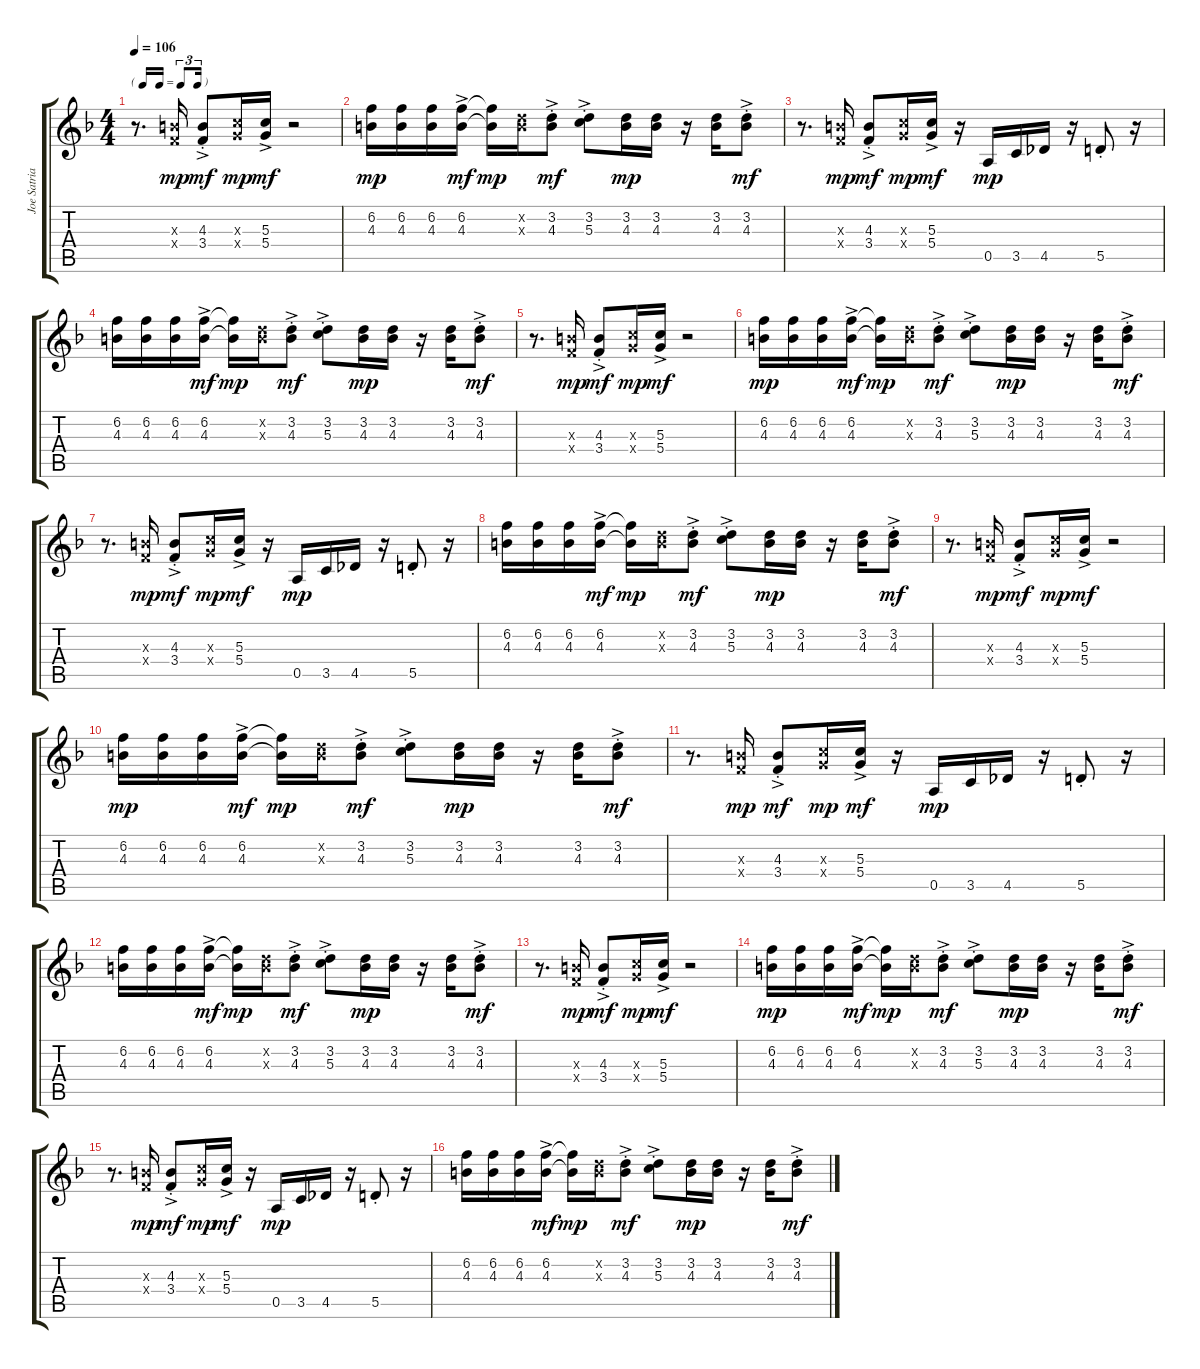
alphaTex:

\track ("Joe Satriani (Gtr.I)" "Joe Satria") {instrument electricguitarclean}
\staff {score tabs}
\tuning (E4 B3 G3 D3 A2 E2) {hide}
\ts (4 4)
\tf triplet16th
\tempo 106
\clef g2
\ks f
r.8{d dy mf} (4.3{x} 3.4{x}).16{dy mp} (4.3{ac st} 3.4{ac st}).8{dy mf} (5.3{x} 5.4{x}).16{dy mp} (5.3{ac} 5.4{ac}).16{dy mf} r.2 |
(6.2 4.3).16{dy mp} (6.2 4.3).16 (6.2 4.3).16 (6.2{ac} 4.3{ac}).16{dy mf} (6.2{t} 4.3{t}).16{dy mp} (3.2{x} 4.3{x}).16 (3.2{ac st} 4.3{ac st}).8{dy mf} (3.2{ac st} 5.3{ac st}).8 (3.2 4.3).16{dy mp} (3.2 4.3).16 r.16 (3.2 4.3).16 (3.2{ac st} 4.3{ac st}).8{dy mf} |
r.8{d} (4.3{x} 3.4{x}).16{dy mp} (4.3{ac st} 3.4{ac st}).8{dy mf} (5.3{x} 5.4{x}).16{dy mp} (5.3{ac} 5.4{ac}).16{dy mf} r.16 0.5.16{dy mp} 3.5.16 4.5.16 r.16 5.5{st}.8 r.16 |
(6.2 4.3).16 (6.2 4.3).16 (6.2 4.3).16 (6.2{ac} 4.3{ac}).16{dy mf} (6.2{t} 4.3{t}).16{dy mp} (3.2{x} 4.3{x}).16 (3.2{ac st} 4.3{ac st}).8{dy mf} (3.2{ac st} 5.3{ac st}).8 (3.2 4.3).16{dy mp} (3.2 4.3).16 r.16 (3.2 4.3).16 (3.2{ac st} 4.3{ac st}).8{dy mf} |
r.8{d} (4.3{x} 3.4{x}).16{dy mp} (4.3{ac st} 3.4{ac st}).8{dy mf} (5.3{x} 5.4{x}).16{dy mp} (5.3{ac} 5.4{ac}).16{dy mf} r.2 |
(6.2 4.3).16{dy mp} (6.2 4.3).16 (6.2 4.3).16 (6.2{ac} 4.3{ac}).16{dy mf} (6.2{t} 4.3{t}).16{dy mp} (3.2{x} 4.3{x}).16 (3.2{ac st} 4.3{ac st}).8{dy mf} (3.2{ac st} 5.3{ac st}).8 (3.2 4.3).16{dy mp} (3.2 4.3).16 r.16 (3.2 4.3).16 (3.2{ac st} 4.3{ac st}).8{dy mf} |
r.8{d} (4.3{x} 3.4{x}).16{dy mp} (4.3{ac st} 3.4{ac st}).8{dy mf} (5.3{x} 5.4{x}).16{dy mp} (5.3{ac} 5.4{ac}).16{dy mf} r.16 0.5.16{dy mp} 3.5.16 4.5.16 r.16 5.5{st}.8 r.16 |
(6.2 4.3).16 (6.2 4.3).16 (6.2 4.3).16 (6.2{ac} 4.3{ac}).16{dy mf} (6.2{t} 4.3{t}).16{dy mp} (3.2{x} 4.3{x}).16 (3.2{ac st} 4.3{ac st}).8{dy mf} (3.2{ac st} 5.3{ac st}).8 (3.2 4.3).16{dy mp} (3.2 4.3).16 r.16 (3.2 4.3).16 (3.2{ac st} 4.3{ac st}).8{dy mf} |
r.8{d} (4.3{x} 3.4{x}).16{dy mp} (4.3{ac st} 3.4{ac st}).8{dy mf} (5.3{x} 5.4{x}).16{dy mp} (5.3{ac} 5.4{ac}).16{dy mf} r.2 |
(6.2 4.3).16{dy mp volume 7} (6.2 4.3).16 (6.2 4.3).16 (6.2{ac} 4.3{ac}).16{dy mf} (6.2{t} 4.3{t}).16{dy mp} (3.2{x} 4.3{x}).16 (3.2{ac st} 4.3{ac st}).8{dy mf} (3.2{ac st} 5.3{ac st}).8 (3.2 4.3).16{dy mp} (3.2 4.3).16 r.16 (3.2 4.3).16 (3.2{ac st} 4.3{ac st}).8{dy mf} |
r.8{d} (4.3{x} 3.4{x}).16{dy mp} (4.3{ac st} 3.4{ac st}).8{dy mf} (5.3{x} 5.4{x}).16{dy mp} (5.3{ac} 5.4{ac}).16{dy mf} r.16 0.5.16{dy mp} 3.5.16 4.5.16 r.16 5.5{st}.8 r.16 |
(6.2 4.3).16 (6.2 4.3).16 (6.2 4.3).16 (6.2{ac} 4.3{ac}).16{dy mf} (6.2{t} 4.3{t}).16{dy mp} (3.2{x} 4.3{x}).16 (3.2{ac st} 4.3{ac st}).8{dy mf} (3.2{ac st} 5.3{ac st}).8 (3.2 4.3).16{dy mp} (3.2 4.3).16 r.16 (3.2 4.3).16 (3.2{ac st} 4.3{ac st}).8{dy mf} |
r.8{d} (4.3{x} 3.4{x}).16{dy mp} (4.3{ac st} 3.4{ac st}).8{dy mf} (5.3{x} 5.4{x}).16{dy mp} (5.3{ac} 5.4{ac}).16{dy mf} r.2 |
(6.2 4.3).16{dy mp volume 0} (6.2 4.3).16 (6.2 4.3).16 (6.2{ac} 4.3{ac}).16{dy mf} (6.2{t} 4.3{t}).16{dy mp} (3.2{x} 4.3{x}).16 (3.2{ac st} 4.3{ac st}).8{dy mf} (3.2{ac st} 5.3{ac st}).8 (3.2 4.3).16{dy mp} (3.2 4.3).16 r.16 (3.2 4.3).16 (3.2{ac st} 4.3{ac st}).8{dy mf} |
r.8{d} (4.3{x} 3.4{x}).16{dy mp} (4.3{ac st} 3.4{ac st}).8{dy mf} (5.3{x} 5.4{x}).16{dy mp} (5.3{ac} 5.4{ac}).16{dy mf} r.16 0.5.16{dy mp} 3.5.16 4.5.16 r.16 5.5{st}.8 r.16 |
(6.2 4.3).16 (6.2 4.3).16 (6.2 4.3).16 (6.2{ac} 4.3{ac}).16{dy mf} (6.2{t} 4.3{t}).16{dy mp} (3.2{x} 4.3{x}).16 (3.2{ac st} 4.3{ac st}).8{dy mf} (3.2{ac st} 5.3{ac st}).8 (3.2 4.3).16{dy mp} (3.2 4.3).16 r.16 (3.2 4.3).16 (3.2{ac st} 4.3{ac st}).8{dy mf}
